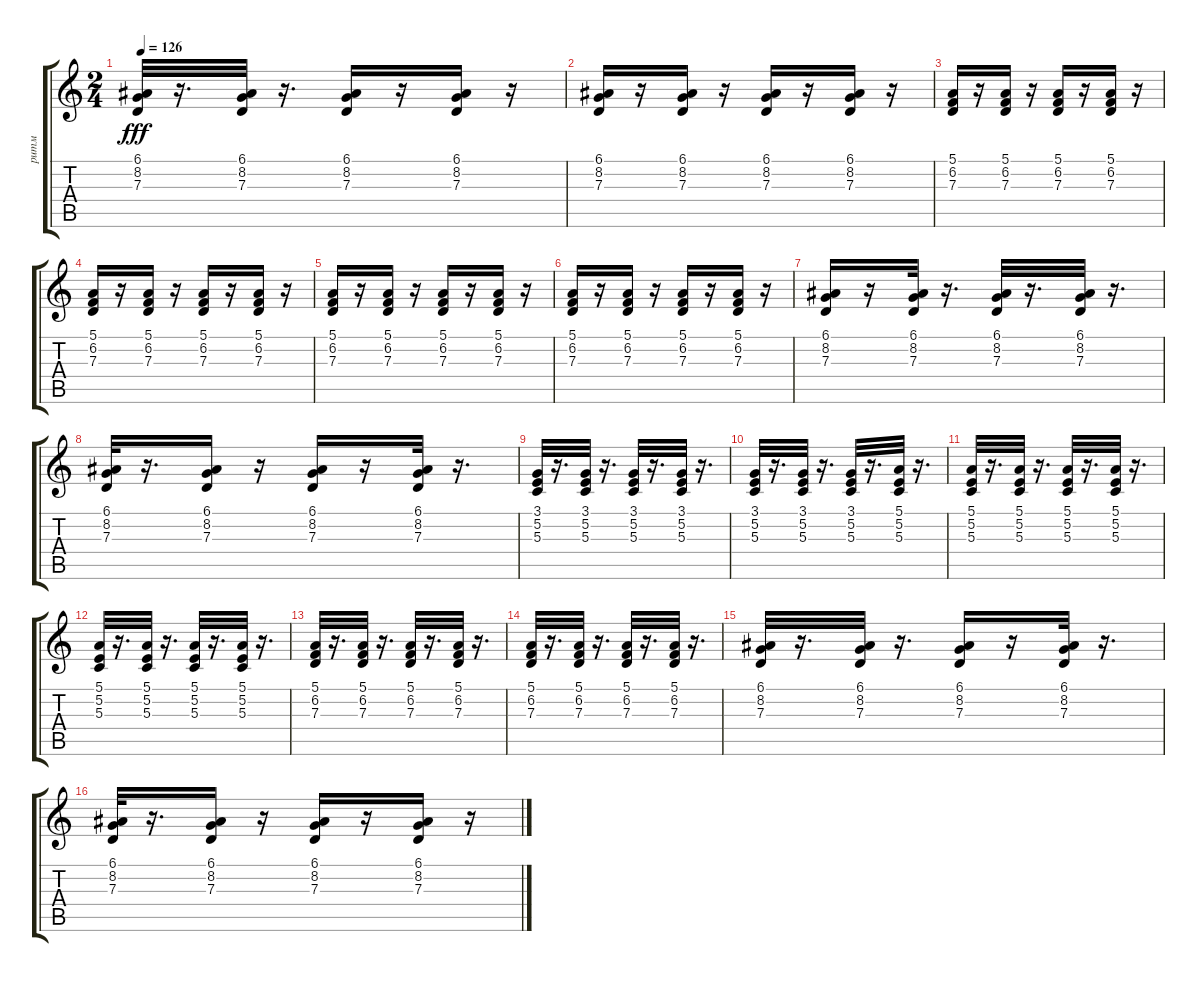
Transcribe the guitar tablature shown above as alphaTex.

\track ("ритм" "ритм") {instrument acousticgrandpiano}
\staff {score tabs}
\tuning (E4 B3 G3 D3 A2 E2) {hide}
\ts (2 4)
\tempo 126
\clef g2
\ks c
(6.1 8.2 7.3).32{dy fff} r.16{d} (6.1 8.2 7.3).32 r.16{d} (6.1 8.2 7.3).16 r.16 (6.1 8.2 7.3).16 r.16 |
(6.1 8.2 7.3).16 r.16 (6.1 8.2 7.3).16 r.16 (6.1 8.2 7.3).16 r.16 (6.1 8.2 7.3).16 r.16 |
(5.1 6.2 7.3).16 r.16 (5.1 6.2 7.3).16 r.16 (5.1 6.2 7.3).16 r.16 (5.1 6.2 7.3).16 r.16 |
(5.1 6.2 7.3).16 r.16 (5.1 6.2 7.3).16 r.16 (5.1 6.2 7.3).16 r.16 (5.1 6.2 7.3).16 r.16 |
(5.1 6.2 7.3).16 r.16 (5.1 6.2 7.3).16 r.16 (5.1 6.2 7.3).16 r.16 (5.1 6.2 7.3).16 r.16 |
(5.1 6.2 7.3).16 r.16 (5.1 6.2 7.3).16 r.16 (5.1 6.2 7.3).16 r.16 (5.1 6.2 7.3).16 r.16 |
(6.1 8.2 7.3).16 r.16 (6.1 8.2 7.3).32 r.16{d} (6.1 8.2 7.3).32 r.16{d} (6.1 8.2 7.3).32 r.16{d} |
(6.1 8.2 7.3).32 r.16{d} (6.1 8.2 7.3).16 r.16 (6.1 8.2 7.3).16 r.16 (6.1 8.2 7.3).32 r.16{d} |
(3.1 5.2 5.3).32 r.16{d} (3.1 5.2 5.3).32 r.16{d} (3.1 5.2 5.3).32 r.16{d} (3.1 5.2 5.3).32 r.16{d} |
(3.1 5.2 5.3).32 r.16{d} (3.1 5.2 5.3).32 r.16{d} (3.1 5.2 5.3).32 r.16{d} (5.1 5.2 5.3).32 r.16{d} |
(5.1 5.2 5.3).32 r.16{d} (5.1 5.2 5.3).32 r.16{d} (5.1 5.2 5.3).32 r.16{d} (5.1 5.2 5.3).32 r.16{d} |
(5.1 5.2 5.3).32 r.16{d} (5.1 5.2 5.3).32 r.16{d} (5.1 5.2 5.3).32 r.16{d} (5.1 5.2 5.3).32 r.16{d} |
(5.1 6.2 7.3).32 r.16{d} (5.1 6.2 7.3).32 r.16{d} (5.1 6.2 7.3).32 r.16{d} (5.1 6.2 7.3).32 r.16{d} |
(5.1 6.2 7.3).32 r.16{d} (5.1 6.2 7.3).32 r.16{d} (5.1 6.2 7.3).32 r.16{d} (5.1 6.2 7.3).32 r.16{d} |
(6.1 8.2 7.3).32 r.16{d} (6.1 8.2 7.3).32 r.16{d} (6.1 8.2 7.3).16 r.16 (6.1 8.2 7.3).32 r.16{d} |
(6.1 8.2 7.3).32 r.16{d} (6.1 8.2 7.3).16 r.16 (6.1 8.2 7.3).16 r.16 (6.1 8.2 7.3).16 r.16
